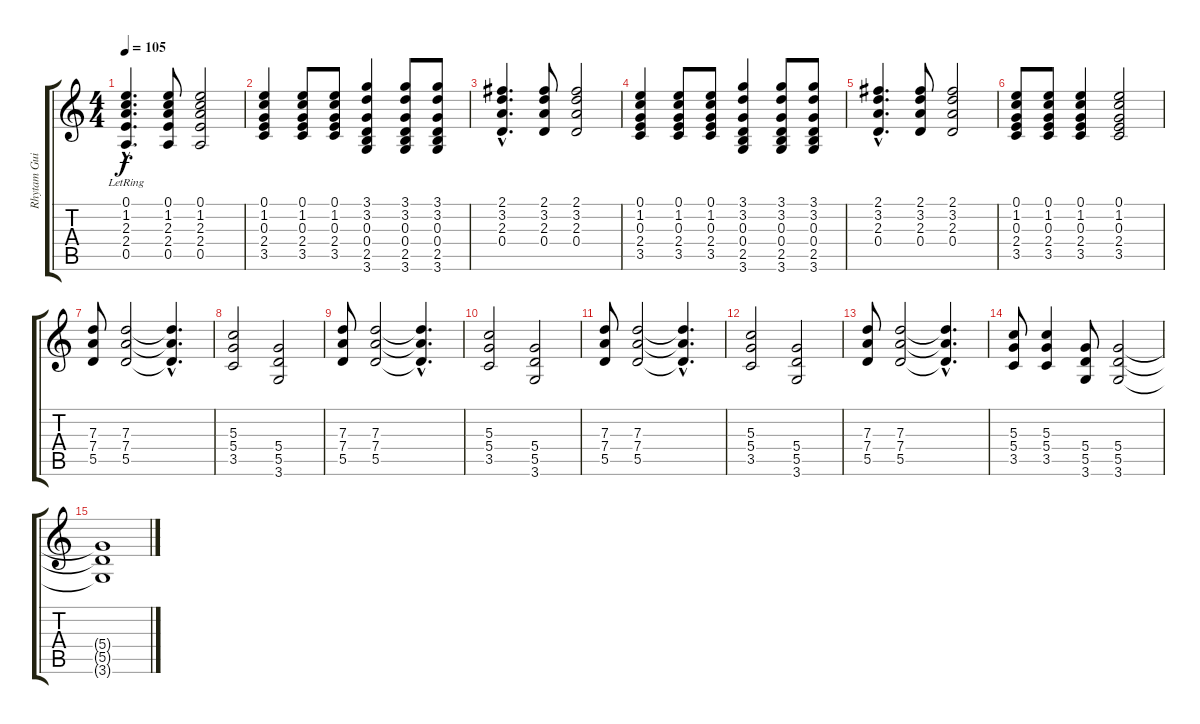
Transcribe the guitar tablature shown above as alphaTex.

\track ("Rhytam Guitar" "Rhytam Gui") {instrument acousticguitarsteel}
\staff {score tabs}
\tuning (E4 B3 G3 D3 A2 E2) {hide}
\ts (4 4)
\tempo 105
\clef g2
\ks c
(0.1{hac} 1.2{hac} 2.3{hac lr} 2.4{hac lr} 0.5{hac lr}).4{d dy f} (0.1 1.2 2.3 2.4 0.5).8 (0.1 1.2 2.3 2.4 0.5).2 |
(0.1 1.2 0.3 2.4 3.5).4 (0.1 1.2 0.3 2.4 3.5).8 (0.1 1.2 0.3 2.4 3.5).8 (3.1 3.2 0.3 0.4 2.5 3.6).4 (3.1 3.2 0.3 0.4 2.5 3.6).8 (3.1 3.2 0.3 0.4 2.5 3.6).8 |
(2.1{hac} 3.2{hac} 2.3{hac} 0.4{hac}).4{d} (2.1 3.2 2.3 0.4).8 (2.1 3.2 2.3 0.4).2 |
(0.1 1.2 0.3 2.4 3.5).4 (0.1 1.2 0.3 2.4 3.5).8 (0.1 1.2 0.3 2.4 3.5).8 (3.1 3.2 0.3 0.4 2.5 3.6).4 (3.1 3.2 0.3 0.4 2.5 3.6).8 (3.1 3.2 0.3 0.4 2.5 3.6).8 |
(2.1{hac} 3.2{hac} 2.3{hac} 0.4{hac}).4{d} (2.1 3.2 2.3 0.4).8 (2.1 3.2 2.3 0.4).2 |
(0.1 1.2 0.3 2.4 3.5).8 (0.1 1.2 0.3 2.4 3.5).8 (0.1 1.2 0.3 2.4 3.5).4 (0.1 1.2 0.3 2.4 3.5).2 |
(7.3 7.4 5.5).8{instrument overdrivenguitar} (7.3 7.4 5.5).2 (7.3{hac t} 7.4{hac t} 5.5{hac t}).4{d} |
(5.3 5.4 3.5).2 (5.4 5.5 3.6).2 |
(7.3 7.4 5.5).8 (7.3 7.4 5.5).2 (7.3{hac t} 7.4{hac t} 5.5{hac t}).4{d} |
(5.3 5.4 3.5).2 (5.4 5.5 3.6).2 |
(7.3 7.4 5.5).8 (7.3 7.4 5.5).2 (7.3{hac t} 7.4{hac t} 5.5{hac t}).4{d} |
(5.3 5.4 3.5).2 (5.4 5.5 3.6).2 |
(7.3 7.4 5.5).8 (7.3 7.4 5.5).2 (7.3{hac t} 7.4{hac t} 5.5{hac t}).4{d} |
(5.3 5.4 3.5).8 (5.3 5.4 3.5).4 (5.4 5.5 3.6).8 (5.4 5.5 3.6).2{volume 0} |
(5.4{t} 5.5{t} 3.6{t}).1
